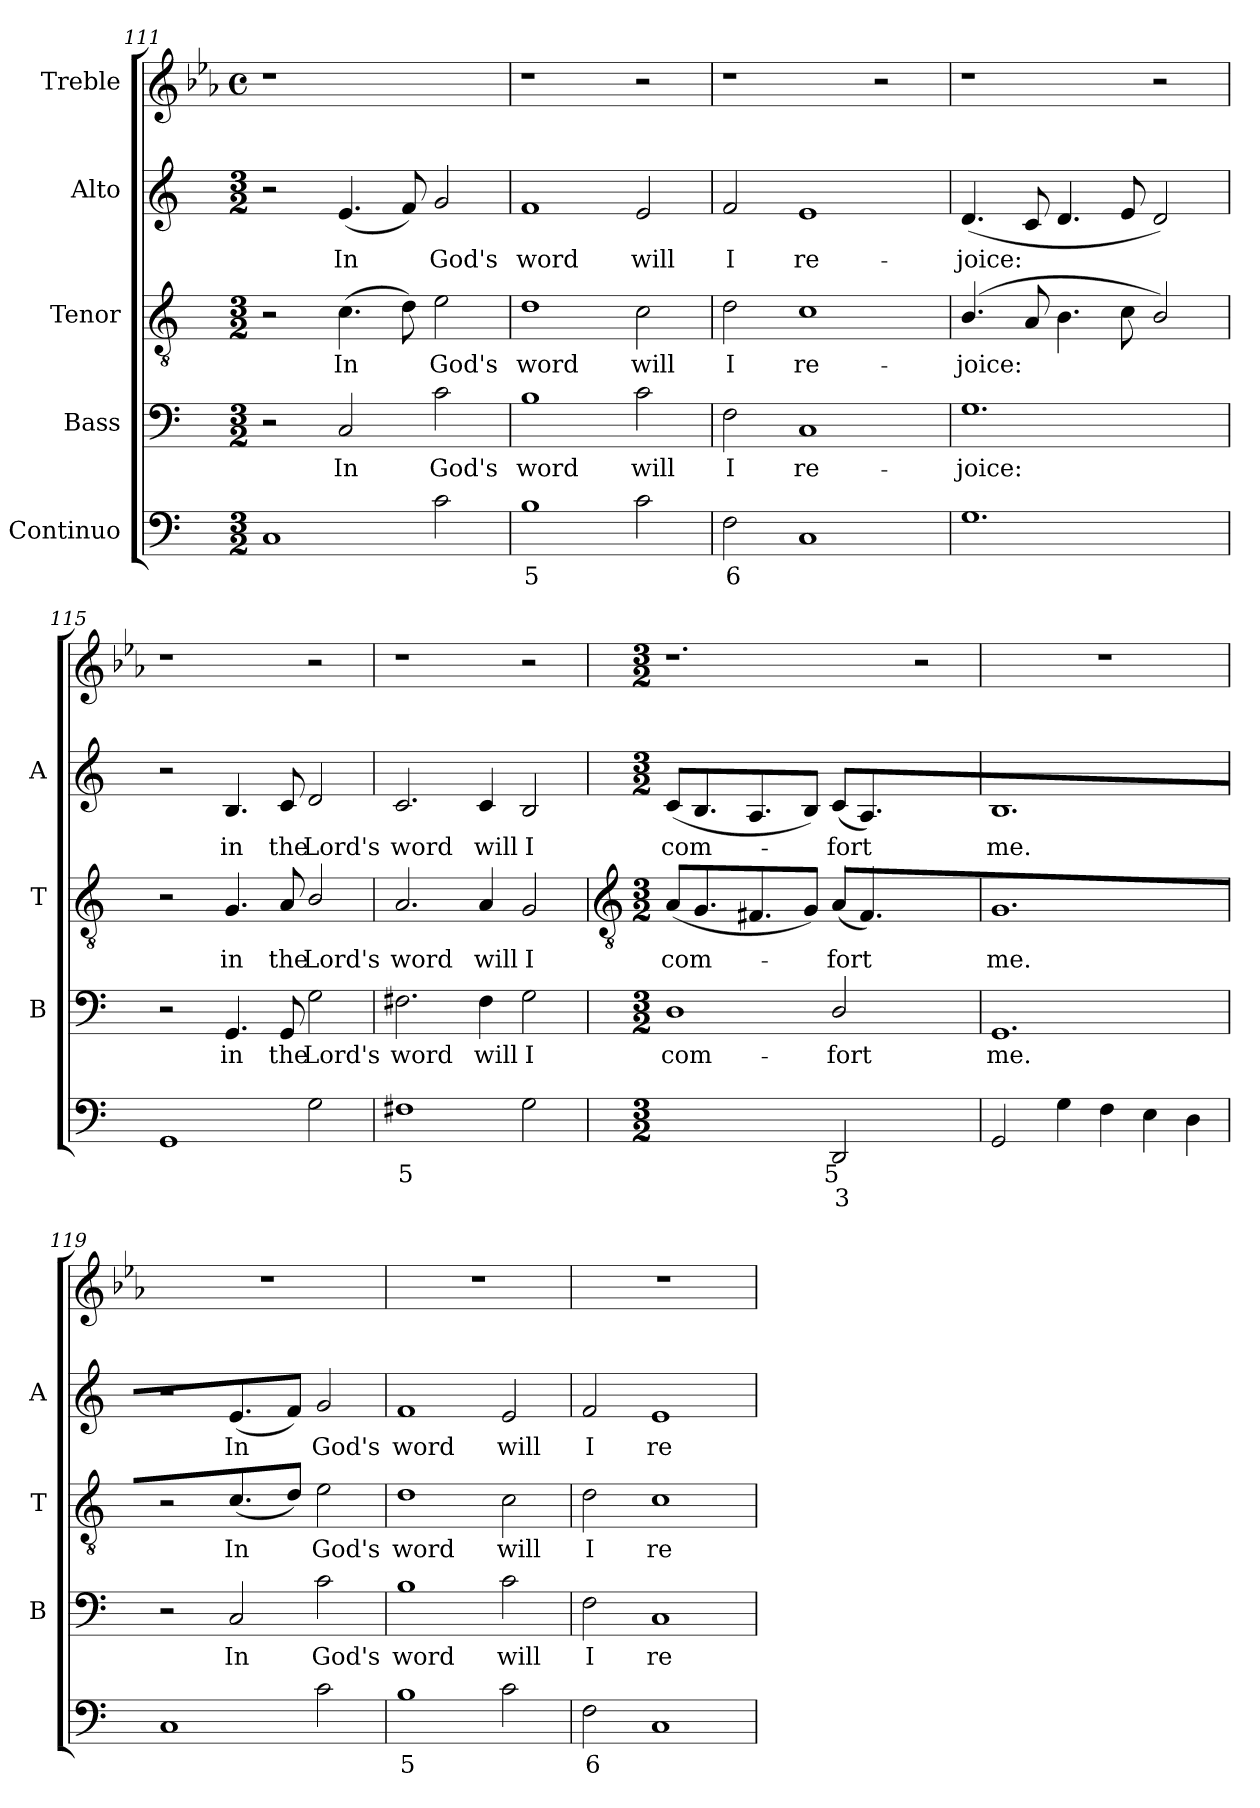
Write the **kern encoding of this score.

**kern	**text	**text	**kern	**text	**kern	**text	**kern	**text	**kern
*part5	*part5	*part5	*part4	*part4	*part3	*part3	*part2	*part2	*part1
*staff5	*staff5	*staff5	*staff4	*staff4	*staff3	*staff3	*staff2	*staff2	*staff1
*I"Continuo	*	*	*I"Bass	*	*I"Tenor	*	*I"Alto	*	*I"Treble
*	*	*	*I'B	*	*I'T	*	*I'A	*	*
*clefF4	*	*	*clefF4	*	*clefGv2	*	*clefG2	*	*clefG2
*k[]	*	*	*k[]	*	*k[]	*	*k[]	*	*k[b-e-a-]
*C:	*	*	*C:	*	*C:	*	*C:	*	*E-:
*M3/2	*	*	*M3/2	*	*M3/2	*	*M3/2	*	*M4/4
*	*	*	*	*	*	*	*	*	*met(c)
=111	=111	=111	=111	=111	=111	=111	=111	=111	=111
1C	.	.	2r	.	2r	.	2r	.	1r
!	!	!	!	!LO:LY:b	!	!LO:LY:b	!	!LO:LY:b	!
.	.	.	2C	In	(>4.c	In	(<4.e	In	.
.	.	.	.	.	8d)	.	8f)	.	.
!	!	!	!	!LO:LY:b	!	!LO:LY:b	!	!LO:LY:b	!
2c	.	.	2c	God's	2e	God's	2g	God's	2ryy
=112	=112	=112	=112	=112	=112	=112	=112	=112	=112
!	!LO:LY:b	!	!	!LO:LY:b	!	!LO:LY:b	!	!LO:LY:b	!
1B	5	.	1B	word	1d	word	1f	word	1r
!	!	!	!	!LO:LY:b	!	!LO:LY:b	!	!LO:LY:b	!
2c	.	.	2c	will	2c	will	2e	will	2r
=113	=113	=113	=113	=113	=113	=113	=113	=113	=113
!	!LO:LY:b	!	!	!LO:LY:b	!	!LO:LY:b	!	!LO:LY:b	!
2F	6	.	2F	I	2d	I	2f	I	1r
!	!	!	!	!LO:LY:b	!	!LO:LY:b	!	!LO:LY:b	!
1C	.	.	1C	re-	1c	re-	1e	re-	.
.	.	.	.	.	.	.	.	.	2r
=114	=114	=114	=114	=114	=114	=114	=114	=114	=114
!	!	!	!	!LO:LY:b	!	!LO:LY:b	!	!LO:LY:b	!
1.G	.	.	1.G	-joice:	(>4.B/	-joice:	(<4.d	-joice:	1r
.	.	.	.	.	8A	.	8c	.	.
.	.	.	.	.	4.B	.	4.d	.	.
.	.	.	.	.	8c	.	8e	.	.
.	.	.	.	.	2B/)	.	2d)	.	2r
=115	=115	=115	=115	=115	=115	=115	=115	=115	=115
1GG	.	.	2r	.	2r	.	2r	.	1r
!	!	!	!	!LO:LY:b	!	!LO:LY:b	!	!LO:LY:b	!
.	.	.	4.GG	in	4.G	in	4.B	in	.
!	!	!	!	!LO:LY:b	!	!LO:LY:b	!	!LO:LY:b	!
.	.	.	8GG	the	8A	the	8c	the	.
!	!	!	!	!LO:LY:b	!	!LO:LY:b	!	!LO:LY:b	!
2G	.	.	2G	Lord's	2B/	Lord's	2d	Lord's	2r
=116	=116	=116	=116	=116	=116	=116	=116	=116	=116
!	!LO:LY:b	!	!	!LO:LY:b	!	!LO:LY:b	!	!LO:LY:b	!
1F#X	5	.	2.F#X	word	2.A	word	2.c	word	1r
!	!	!	!	!LO:LY:b	!	!LO:LY:b	!	!LO:LY:b	!
.	.	.	4F#	will	4A	will	4c	will	.
!	!	!	!	!LO:LY:b	!	!LO:LY:b	!	!LO:LY:b	!
2G	.	.	2G	I	2G	I	2B	I	2r
!!LO:LB:g=z
=117	=117	=117	=117	=117	=117	=117	=117	=117	=117
*	*	*	*	*	*clefGv2	*	*	*	*
*M3/2	*	*	*M3/2	*	*M3/2	*	*M3/2	*	*M3/2
!	!LO:LY:b	!LO:LY:b	!	!LO:LY:b	!	!LO:LY:b	!	!LO:LY:b	!
[2Dyy	6	4	1D	com-	(<8AL	com-	(<8cL	com-	1.r
.	.	.	.	.	4.G	.	4.B	.	.
!	!LO:LY:b	!LO:LY:b	!	!	!	!	!	!	!
2Dyy]	5	3	.	.	4.F#X	.	4.A	.	.
.	.	.	.	.	8GJ)	.	8BJ)	.	.
!	!LO:LY:b	!LO:LY:b	!	!LO:LY:b	!	!LO:LY:b	!	!LO:LY:b	!
2DD/	5	3	2D/	-fort	(<8AL	fort	(<8cL	fort	.
.	.	.	.	.	4.F#)	.	4.A)	.	.
2ryy	.	.	2ryy	.	2ryy	.	2ryy	.	2r
=118	=118	=118	=118	=118	=118	=118	=118	=118	=118
!	!	!	!	!LO:LY:b	!	!LO:LY:b	!	!LO:LY:b	!
2GG	.	.	1.GG	me.	1.G	me.	1.B	me.	1.r
4G	.	.	.	.	.	.	.	.	.
4F	.	.	.	.	.	.	.	.	.
4E	.	.	.	.	.	.	.	.	.
4D	.	.	.	.	.	.	.	.	.
=119	=119	=119	=119	=119	=119	=119	=119	=119	=119
1C	.	.	2r	.	2r	.	2r	.	1.r
!	!	!	!	!LO:LY:b	!	!LO:LY:b	!	!LO:LY:b	!
.	.	.	2C	In	(>4.c	In	(<4.e	In	.
.	.	.	.	.	8dJ)	.	8fJ)	.	.
!	!	!	!	!LO:LY:b	!	!LO:LY:b	!	!LO:LY:b	!
2c	.	.	2c	God's	2e	God's	2g	God's	.
=120	=120	=120	=120	=120	=120	=120	=120	=120	=120
!	!LO:LY:b	!	!	!LO:LY:b	!	!LO:LY:b	!	!LO:LY:b	!
1B	5	.	1B	word	1d	word	1f	word	1.r
!	!	!	!	!LO:LY:b	!	!LO:LY:b	!	!LO:LY:b	!
2c	.	.	2c	will	2c	will	2e	will	.
=121	=121	=121	=121	=121	=121	=121	=121	=121	=121
!	!LO:LY:b	!	!	!LO:LY:b	!	!LO:LY:b	!	!LO:LY:b	!
2F	6	.	2F	I	2d	I	2f	I	1.r
!	!	!	!	!LO:LY:b	!	!LO:LY:b	!	!LO:LY:b	!
1C	.	.	1C	re-	1c	re-	1e	re-	.
=	=	=	=	=	=	=	=	=	=
*-	*-	*-	*-	*-	*-	*-	*-	*-	*-
